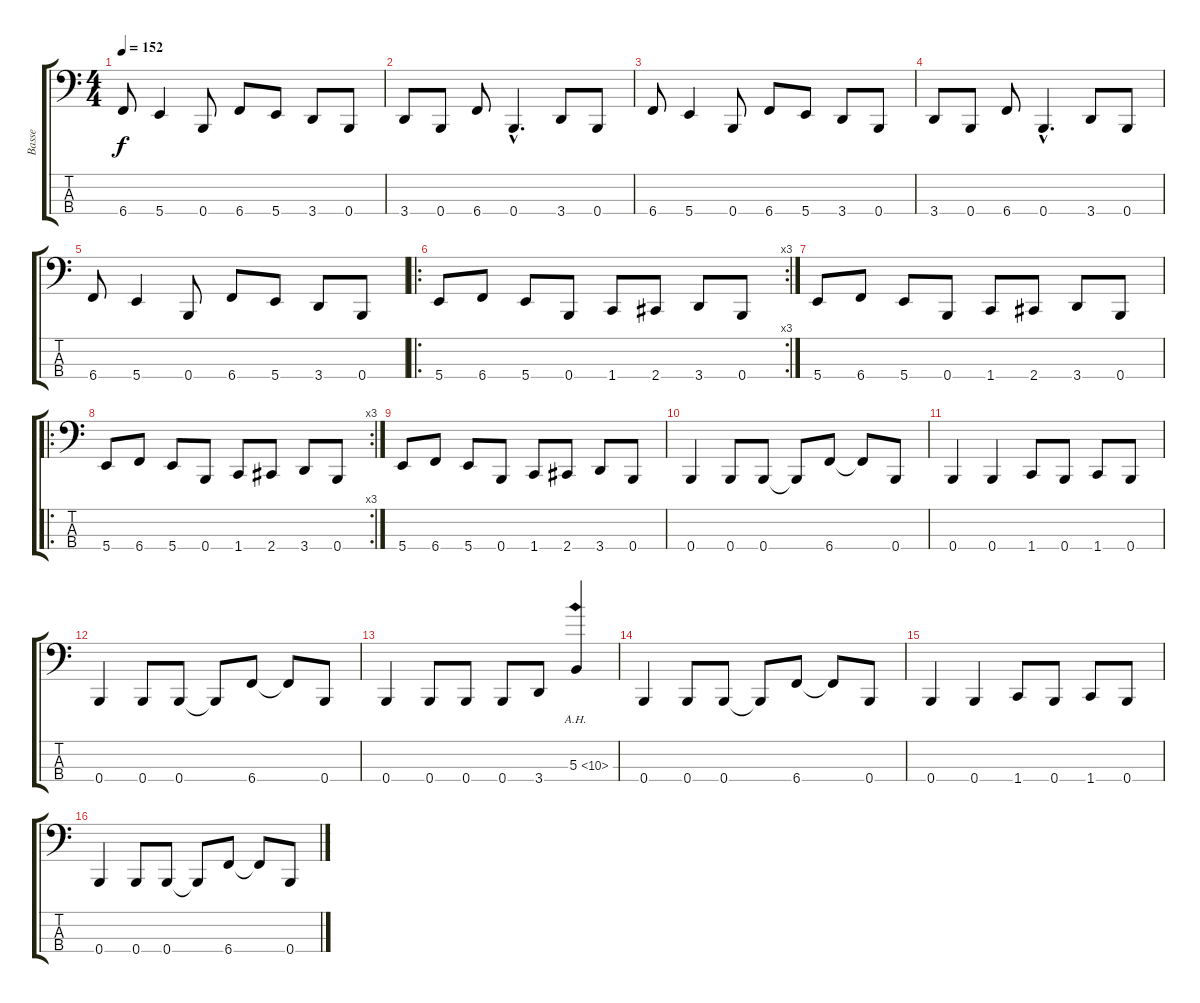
\track ("Basse" "Basse") {instrument slapbass1}
\staff {score tabs}
\tuning (E2 B1 Gb1 B0) {hide}
\ts (4 4)
\tempo 152
\clef f4
\ks c
6.4.8{dy f} 5.4.4 0.4.8 6.4.8 5.4.8 3.4.8 0.4.8 |
3.4.8 0.4.8 6.4.8 0.4{hac}.4{d} 3.4.8 0.4.8 |
6.4.8 5.4.4 0.4.8 6.4.8 5.4.8 3.4.8 0.4.8 |
3.4.8 0.4.8 6.4.8 0.4{hac}.4{d} 3.4.8 0.4.8 |
6.4.8 5.4.4 0.4.8 6.4.8 5.4.8 3.4.8 0.4.8 |
\ro
\rc 3
5.4.8 6.4.8 5.4.8 0.4.8 1.4.8 2.4.8 3.4.8 0.4.8 |
5.4.8 6.4.8 5.4.8 0.4.8 1.4.8 2.4.8 3.4.8 0.4.8 |
\ro
\rc 3
5.4.8 6.4.8 5.4.8 0.4.8 1.4.8 2.4.8 3.4.8 0.4.8 |
5.4.8 6.4.8 5.4.8 0.4.8 1.4.8 2.4.8 3.4.8 0.4.8 |
0.4.4{volume 8 instrument slapbass1} 0.4.8 0.4.8 0.4{t}.8 6.4.8 6.4{t}.8 0.4.8 |
0.4.4 0.4.4 1.4.8 0.4.8 1.4.8 0.4.8 |
0.4.4 0.4.8 0.4.8 0.4{t}.8 6.4.8 6.4{t}.8 0.4.8 |
0.4.4 0.4.8 0.4.8 0.4.8 3.4.8 5.3{ah 5}.4 |
0.4.4{volume 8 instrument slapbass1} 0.4.8 0.4.8 0.4{t}.8 6.4.8 6.4{t}.8 0.4.8 |
0.4.4 0.4.4 1.4.8 0.4.8 1.4.8 0.4.8 |
0.4.4 0.4.8 0.4.8 0.4{t}.8 6.4.8 6.4{t}.8 0.4.8
